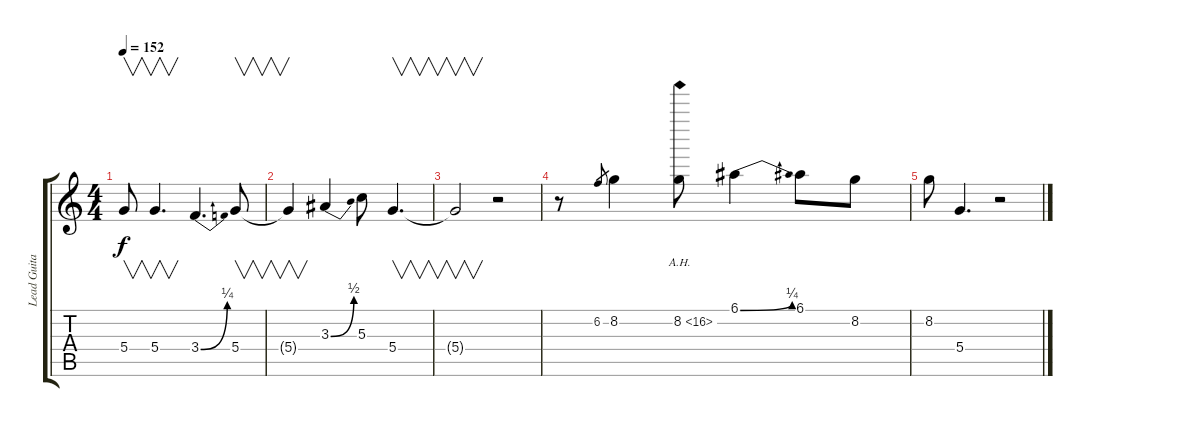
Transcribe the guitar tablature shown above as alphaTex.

\track ("Lead Guitar (Standard Tuning)" "Lead Guita") {instrument distortionguitar}
\staff {score tabs}
\tuning (E4 B3 G3 D3 A2 E2) {hide}
\ts (4 4)
\tempo 152
\clef g2
\ks c
5.4{t}.8{v dy f} 5.4.4{v d} 3.4{be (bend 0 0 60 1)}.4{d} 5.4.8{v} |
5.4{t}.4{v} 3.3{be (bend 0 0 60 2)}.4 5.3.8 5.4.4{v d} |
5.4{t}.2{v} r.2 |
r.8 6.2.8{gr} 8.2.4 8.2{ah 8}.8 6.1{be (bend 0 0 60 1)}.4 6.1.8 8.2.8 |
8.2.8 5.4.4{d} r.2
